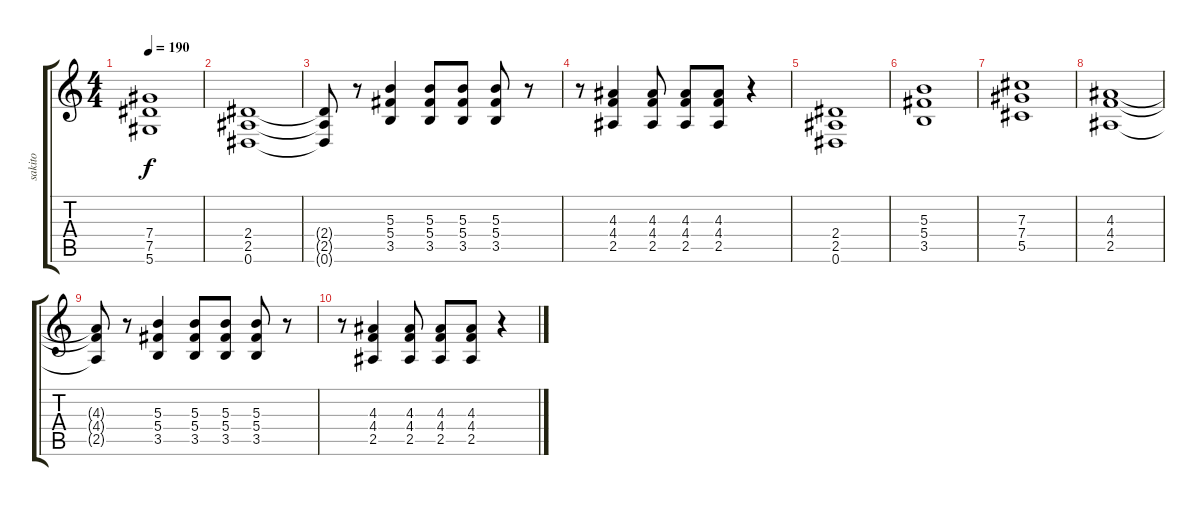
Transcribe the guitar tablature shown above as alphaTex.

\track ("sakito" "sakito") {instrument distortionguitar}
\staff {score tabs}
\tuning (Eb4 Bb3 Gb3 Db3 Ab2 Eb2) {hide}
\ts (4 4)
\tempo 190
\clef g2
\ks c
(7.4 7.5 5.6).1{dy f} |
(2.4 2.5 0.6).1 |
(2.4{t} 2.5{t} 0.6{t}).8 r.8 (5.3 5.4 3.5).4 (5.3 5.4 3.5).8 (5.3 5.4 3.5).8 (5.3 5.4 3.5).8 r.8 |
r.8 (4.3 4.4 2.5).4 (4.3 4.4 2.5).8 (4.3 4.4 2.5).8 (4.3 4.4 2.5).8 r.4 |
(2.4 2.5 0.6).1 |
(5.3 5.4 3.5).1 |
(7.3 7.4 5.5).1 |
(4.3 4.4 2.5).1 |
(4.3{t} 4.4{t} 2.5{t}).8 r.8 (5.3 5.4 3.5).4 (5.3 5.4 3.5).8 (5.3 5.4 3.5).8 (5.3 5.4 3.5).8 r.8 |
r.8 (4.3 4.4 2.5).4 (4.3 4.4 2.5).8 (4.3 4.4 2.5).8 (4.3 4.4 2.5).8 r.4
